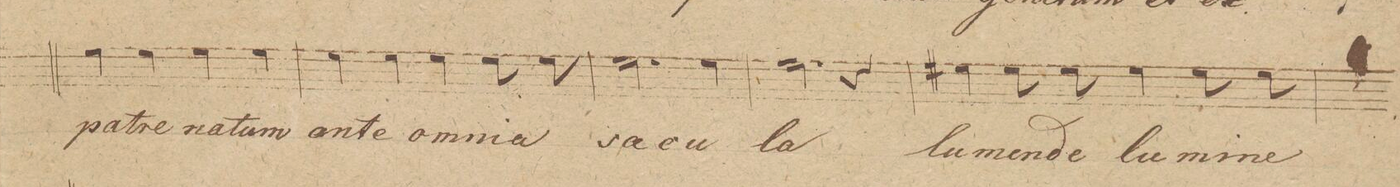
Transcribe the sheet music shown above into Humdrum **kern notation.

**kern	**text	**dynam
*I"Baſso 1mo	*	*
*clefF4	*	*
*k[]	*	*
*met(c|)	*	*
*M2/2	*	*
4G\	pat-	.
4G\	-re	.
4G\	na-	.
4G\	-tum	.
=19	=19	=19
4G\	an-	.
4G\	-te	.
4G\	om-	.
8G\	-ni-	.
8G\	-a	.
=20	=20	=20
2.G\	sae-	.
4G\	-cu-	.
=21	=21	=21
2.G\	-la	.
4r	.	.
=22	=22	=22
4G#X\	lu-	.
8G#\	-men	.
8G#\	de	.
4G#\	lu-	.
8G#\	-mi-	.
8G#\	-ne	.
=23	=23	=23
*-	*-	*-
